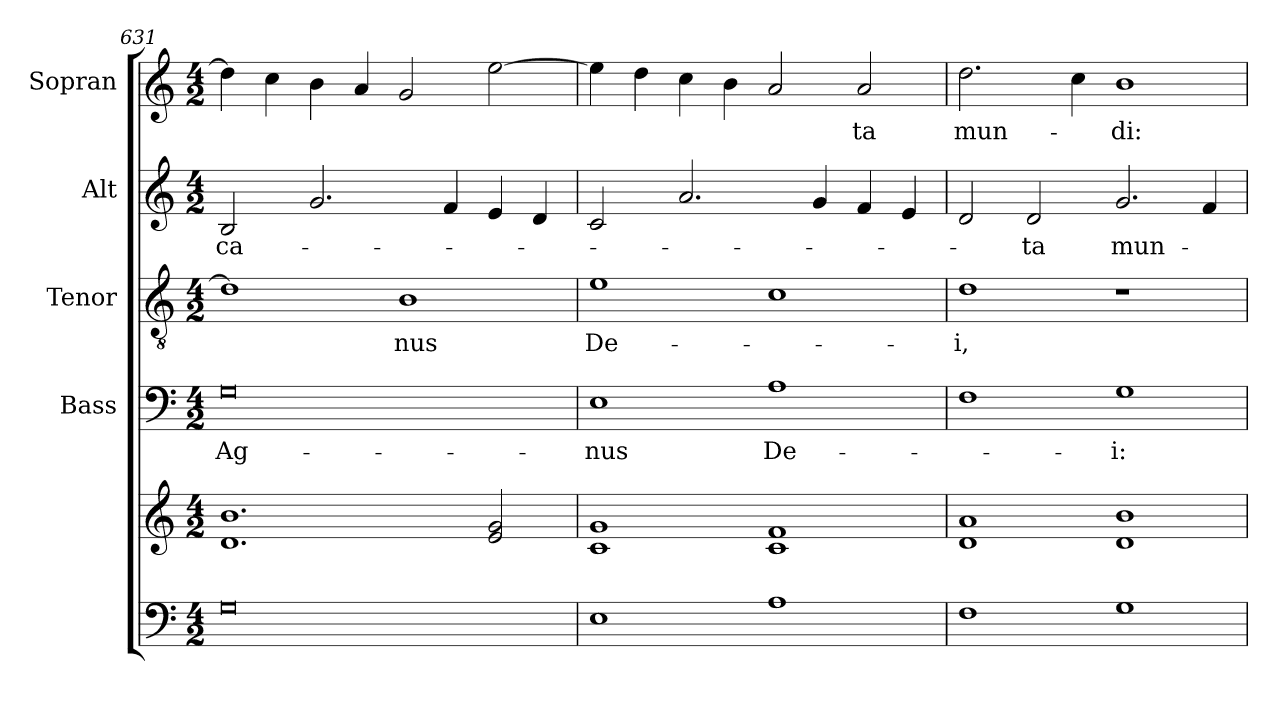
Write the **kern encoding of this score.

**kern	**kern	**kern	**text	**kern	**text	**kern	**text	**kern	**text
*part5	*part5	*part4	*part4	*part3	*part3	*part2	*part2	*part1	*part1
*staff6	*staff5	*staff4	*staff4	*staff3	*staff3	*staff2	*staff2	*staff1	*staff1
*	*	*I"Bass	*	*I"Tenor	*	*I"Alt	*	*I"Sopran	*
*	*	*I'B.	*	*I'T.	*	*I'A.	*	*I'S.	*
!!LO:PB:g=z
*clefF4	*clefG2	*clefF4	*	*clefGv2	*	*clefG2	*	*clefG2	*
*k[]	*k[]	*k[]	*	*k[]	*	*k[]	*	*k[]	*
*C:	*C:	*C:	*	*C:	*	*C:	*	*C:	*
*M4/2	*M4/2	*M4/2	*	*M4/2	*	*M4/2	*	*M4/2	*
=631	=631	=631	=631	=631	=631	=631	=631	=631	=631
!	!	!	!LO:LY:b	!	!	!	!LO:LY:b	!	!
0G	1.d 1.b	0G	Ag-	1d]	.	2B/	-ca-	4dd\]	.
.	.	.	.	.	.	.	.	4cc\	.
.	.	.	.	.	.	2.g/	.	4b\	.
.	.	.	.	.	.	.	.	4a/	.
!	!	!	!	!	!LO:LY:b	!	!	!	!
.	.	.	.	1B	-nus	.	.	2g/	.
.	.	.	.	.	.	4f/	.	.	.
.	2e/ 2g/	.	.	.	.	4e/	.	[2ee\	.
.	.	.	.	.	.	4d/	.	.	.
=632	=632	=632	=632	=632	=632	=632	=632	=632	=632
!	!	!	!LO:LY:b	!	!LO:LY:b	!	!	!	!
1E	1c 1g	1E	-nus	1e	De-	2c/	.	4ee\]	.
.	.	.	.	.	.	.	.	4dd\	.
.	.	.	.	.	.	2.a/	.	4cc\	.
.	.	.	.	.	.	.	.	4b\	.
!	!	!	!LO:LY:b	!	!	!	!	!	!
1A	1c 1f	1A	De-	1c	.	.	.	2a/	.
.	.	.	.	.	.	4g/	.	.	.
!	!	!	!	!	!	!	!	!	!LO:LY:b
.	.	.	.	.	.	4f/	.	2a/	-ta
.	.	.	.	.	.	4e/	.	.	.
=633	=633	=633	=633	=633	=633	=633	=633	=633	=633
!	!	!	!	!	!LO:LY:b	!	!	!	!LO:LY:b
1F	1d 1a	1F	.	1d	-i,	2d/	.	2.dd\	mun-
!	!	!	!	!	!	!	!LO:LY:b	!	!
.	.	.	.	.	.	2d/	-ta	.	.
.	.	.	.	.	.	.	.	4cc\	.
!	!	!	!LO:LY:b	!	!	!	!LO:LY:b	!	!LO:LY:b
1G	1d 1b	1G	-i:	1r	.	2.g/	mun-	1b	-di:
.	.	.	.	.	.	4f/	.	.	.
=	=	=	=	=	=	=	=	=	=
*-	*-	*-	*-	*-	*-	*-	*-	*-	*-
